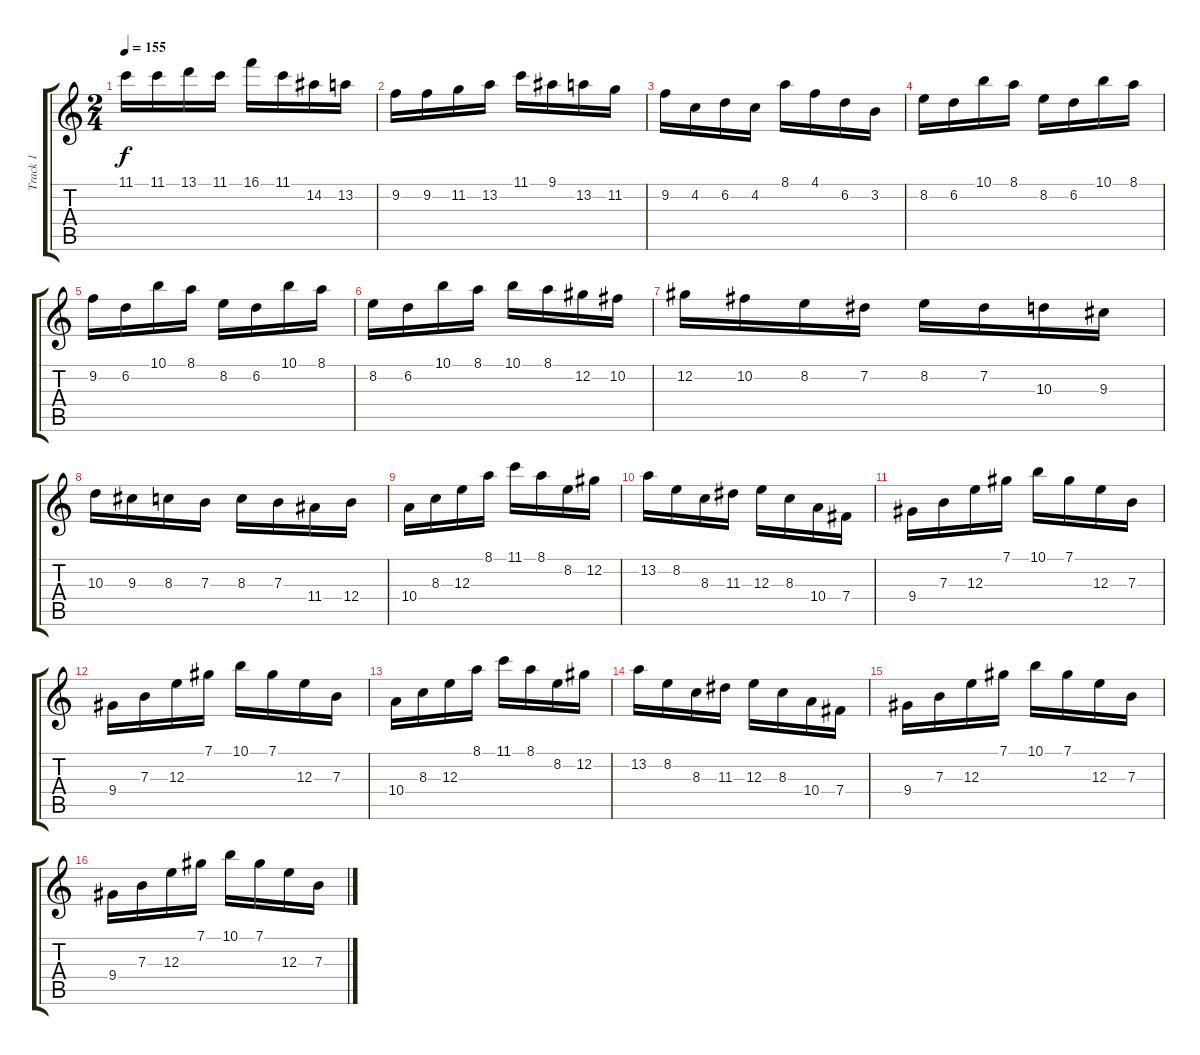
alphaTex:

\track ("Track 1" "Track 1") {instrument distortionguitar}
\staff {score tabs}
\tuning (Db4 Ab3 E3 B2 Gb2 B1) {hide}
\ts (2 4)
\tempo 155
\clef g2
\ks c
11.1.16{dy f instrument distortionguitar} 11.1.16 13.1.16 11.1.16 16.1.16 11.1.16 14.2.16 13.2.16 |
9.2.16 9.2.16 11.2.16 13.2.16 11.1.16 9.1.16 13.2.16 11.2.16 |
9.2.16 4.2.16 6.2.16 4.2.16 8.1.16 4.1.16 6.2.16 3.2.16 |
8.2.16 6.2.16 10.1.16 8.1.16 8.2.16 6.2.16 10.1.16 8.1.16 |
9.2.16 6.2.16 10.1.16 8.1.16 8.2.16 6.2.16 10.1.16 8.1.16 |
8.2.16 6.2.16 10.1.16 8.1.16 10.1.16 8.1.16 12.2.16 10.2.16 |
12.2.16 10.2.16 8.2.16 7.2.16 8.2.16 7.2.16 10.3.16 9.3.16 |
10.3.16 9.3.16 8.3.16 7.3.16 8.3.16 7.3.16 11.4.16 12.4.16 |
10.4.16 8.3.16 12.3.16 8.1.16 11.1.16 8.1.16 8.2.16 12.2.16 |
13.2.16 8.2.16 8.3.16 11.3.16 12.3.16 8.3.16 10.4.16 7.4.16 |
9.4.16 7.3.16 12.3.16 7.1.16 10.1.16 7.1.16 12.3.16 7.3.16 |
9.4.16 7.3.16 12.3.16 7.1.16 10.1.16 7.1.16 12.3.16 7.3.16 |
10.4.16 8.3.16 12.3.16 8.1.16 11.1.16 8.1.16 8.2.16 12.2.16 |
13.2.16 8.2.16 8.3.16 11.3.16 12.3.16 8.3.16 10.4.16 7.4.16 |
9.4.16 7.3.16 12.3.16 7.1.16 10.1.16 7.1.16 12.3.16 7.3.16 |
9.4.16 7.3.16 12.3.16 7.1.16 10.1.16 7.1.16 12.3.16 7.3.16
